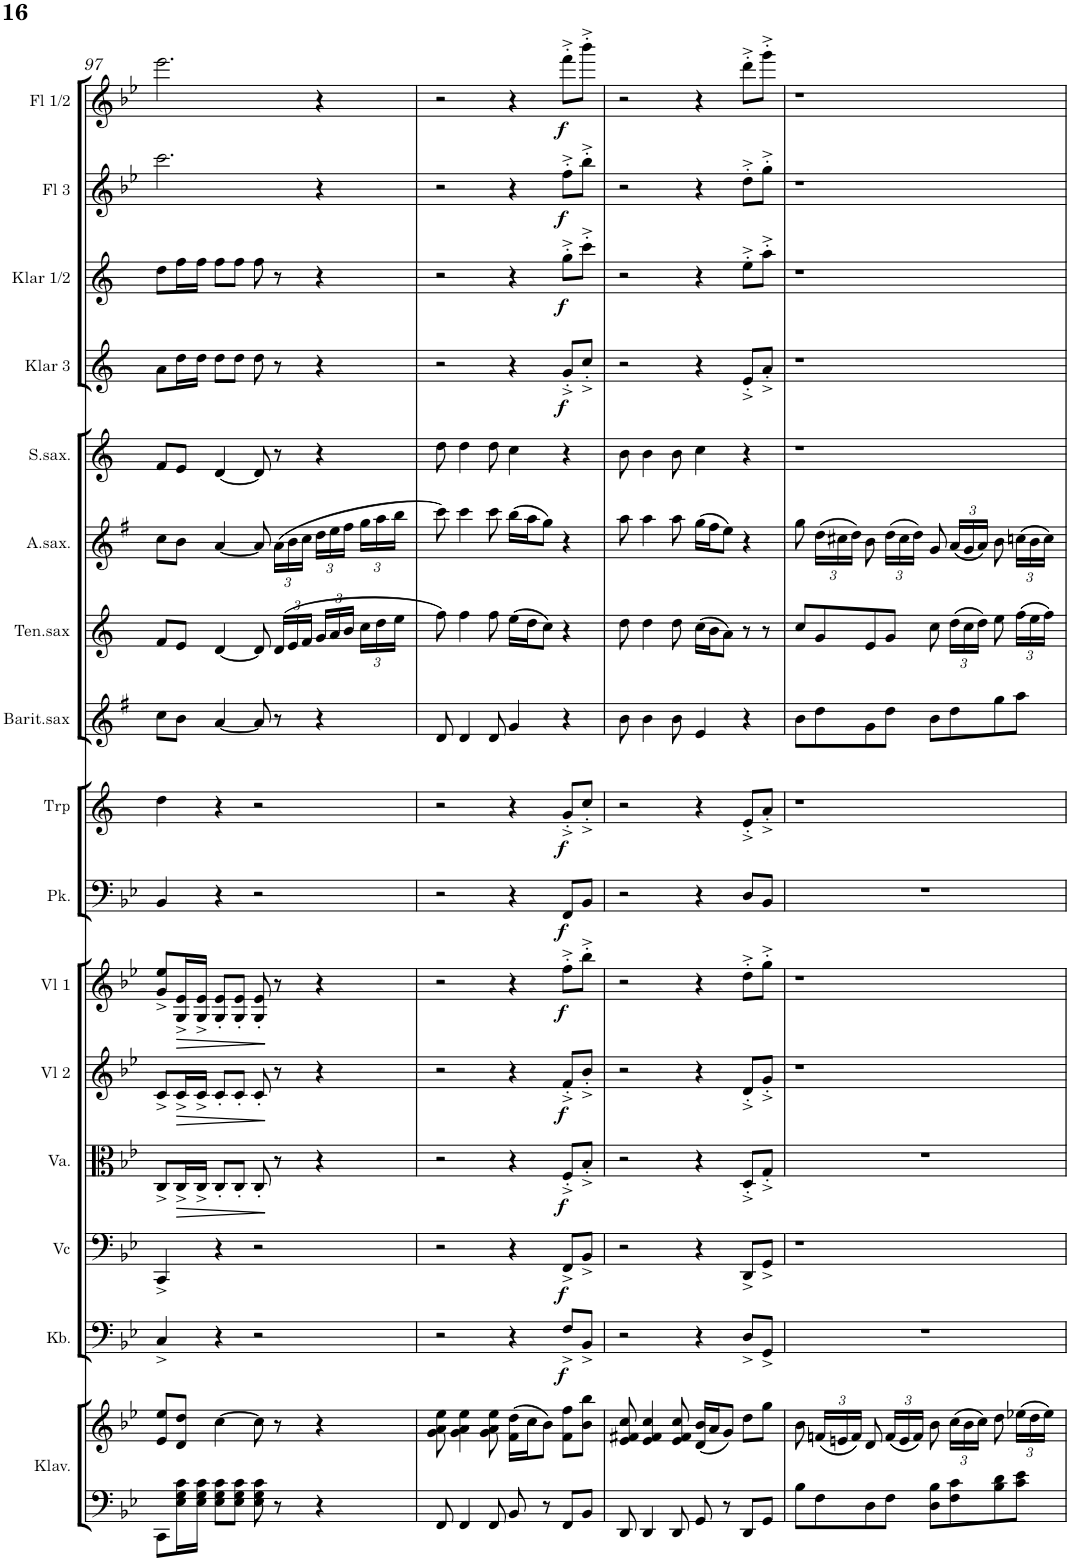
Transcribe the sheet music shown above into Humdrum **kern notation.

**kern	**kern	**kern	**dynam	**kern	**dynam	**kern	**dynam	**kern	**dynam	**kern	**dynam	**kern	**dynam	**kern	**dynam	**kern	**kern	**kern	**kern	**kern	**dynam	**kern	**dynam	**kern	**dynam	**kern	**dynam
*part16	*part16	*part15	*part15	*part14	*part14	*part13	*part13	*part12	*part12	*part11	*part11	*part10	*part10	*part9	*part9	*part8	*part7	*part6	*part5	*part4	*part4	*part3	*part3	*part2	*part2	*part1	*part1
*staff17	*staff16	*staff15	*staff15	*staff14	*staff14	*staff13	*staff13	*staff12	*staff12	*staff11	*staff11	*staff10	*staff10	*staff9	*staff9	*staff8	*staff7	*staff6	*staff5	*staff4	*staff4	*staff3	*staff3	*staff2	*staff2	*staff1	*staff1
*I"Klavier	*	*I"Kb.	*	*I"Vc	*	*I"Viola	*	*I"Vl 2	*	*I"Vl 1	*	*I"Pauken	*	*I"Trp (B)	*	*I"Barit.sax	*I"Ten.sax	*I"A.sax.	*I"S.sax.	*I"Klar 3 (B)	*	*I"Klar 1/2 (B)	*	*I"Fl 3	*	*I"Fl 1/2	*
*I'Klav.	*	*I'Kb.	*	*I'Vc	*	*I'Va.	*	*I'Vl 2	*	*I'Vl 1	*	*I'Pk.	*	*I'Trp	*	*I'Barit.sax	*I'Ten.sax	*I'A.sax.	*I'S.sax.	*I'Klar 3	*	*I'Klar 1/2	*	*I'Fl 3	*	*I'Fl 1/2	*
!!LO:PB:g=z
*clefF4	*clefG2	*clefF4	*	*clefF4	*	*clefC3	*	*clefG2	*	*clefG2	*	*clefF4	*	*clefG2	*	*clefG2	*clefG2	*clefG2	*clefG2	*clefG2	*	*clefG2	*	*clefG2	*	*clefG2	*
*	*	*Trd7c12	*	*	*	*	*	*	*	*	*	*	*	*Trd1c2	*	*Trd12c21	*Trd8c14	*Trd5c9	*Trd1c2	*Trd1c2	*	*Trd1c2	*	*	*	*	*
*k[b-e-]	*k[b-e-]	*k[b-e-]	*	*k[b-e-]	*	*k[b-e-]	*	*k[b-e-]	*	*k[b-e-]	*	*k[b-e-]	*	*k[]	*	*k[f#]	*k[]	*k[f#]	*k[]	*k[]	*	*k[]	*	*k[b-e-]	*	*k[b-e-]	*
*g:	*g:	*g:	*	*g:	*	*g:	*	*g:	*	*g:	*	*g:	*	*a:	*	*e:	*a:	*e:	*a:	*a:	*	*a:	*	*g:	*	*g:	*
*M4/4	*M4/4	*M4/4	*	*M4/4	*	*M4/4	*	*M4/4	*	*M4/4	*	*M4/4	*	*M4/4	*	*M4/4	*M4/4	*M4/4	*M4/4	*M4/4	*	*M4/4	*	*M4/4	*	*M4/4	*
*met(c)	*met(c)	*met(c)	*	*met(c)	*	*met(c)	*	*met(c)	*	*met(c)	*	*met(c)	*	*met(c)	*	*met(c)	*met(c)	*met(c)	*met(c)	*met(c)	*	*met(c)	*	*met(c)	*	*met(c)	*
=97	=97	=97	=97	=97	=97	=97	=97	=97	=97	=97	=97	=97	=97	=97	=97	=97	=97	=97	=97	=97	=97	=97	=97	=97	=97	=97	=97
8CC\L	8e-/ 8ee-/L	4C^/	.	4CC^/	.	8C^/L	.	8c^/L	.	8g/^ 8ee-/^L	.	4BB-/	.	4dd\	.	8cc\L	8f/L	8cc\L	8f/L	8a\L	.	8dd\L	.	2.ccc\	.	2.eee-\	.
!	!	!	!	!	!	!	!LO:HP:b	!	!LO:HP:b	!	!LO:HP:b	!	!	!	!	!	!	!	!	!	!	!	!	!	!	!	!
16E-\ 16G\ 16c\L	8d/ 8dd/J	.	.	.	.	16C^/L	>	16c^/L	>	16G/^ 16e-/^L	>	.	.	.	.	8b\J	8e/J	8b\J	8e/J	16dd\L	.	16ff\L	.	.	.	.	.
16E-\ 16G\ 16c\JJ	.	.	.	.	.	16C^/JJ	.	16c^/JJ	.	16G/^ 16e-/^JJ	.	.	.	.	.	.	.	.	.	16dd\JJ	.	16ff\JJ	.	.	.	.	.
8E-\ 8G\ 8c\L	[>4cc\	4r	.	4r	.	8C'/L	.	8c'/L	.	8G/' 8e-/'L	.	4r	.	4r	.	[<4a/	[<4d/	[<4a/	[<4d/	8dd\L	.	8ff\L	.	.	.	.	.
8E-\ 8G\ 8c\J	.	.	.	.	.	8C'/J	.	8c'/J	.	8G/' 8e-/'J	.	.	.	.	.	.	.	.	.	8dd\J	.	8ff\J	.	.	.	.	.
8E-\ 8G\ 8c\	8cc\]	2r	.	2r	.	8C'/	.	8c'/	.	8G/' 8e-/'	.	2r	.	2r	.	8a/]	8d/]	8a/]	8d/]	8dd\	.	8ff\	.	.	.	.	.
*	*	*	*	*	*	*	*	*	*	*	*	*	*	*	*	*	*Xbrackettup	*Xbrackettup	*	*	*	*	*	*	*	*	*
8r	8r	.	.	.	.	8r	.	8r	.	8r	.	.	.	.	.	8r	(24d/LL	(24a\LL	8r	8r	.	8r	.	.	.	.	.
.	.	.	.	.	.	.	.	.	.	.	.	.	.	.	.	.	24e/	24b\	.	.	.	.	.	.	.	.	.
.	.	.	.	.	.	.	.	.	.	.	.	.	.	.	.	.	24f/JJ	24cc\JJ	.	.	.	.	.	.	.	.	.
4r	4r	.	.	.	.	4r	]	4r	]	4r	]	.	.	.	.	4r	24g/LL	24dd\LL	4r	4r	.	4r	.	4r	.	4r	.
.	.	.	.	.	.	.	.	.	.	.	.	.	.	.	.	.	24a/	24ee\	.	.	.	.	.	.	.	.	.
.	.	.	.	.	.	.	.	.	.	.	.	.	.	.	.	.	24b/JJ	24ff#\JJ	.	.	.	.	.	.	.	.	.
.	.	.	.	.	.	.	.	.	.	.	.	.	.	.	.	.	24cc\LL	24gg\LL	.	.	.	.	.	.	.	.	.
.	.	.	.	.	.	.	.	.	.	.	.	.	.	.	.	.	24dd\	24aa\	.	.	.	.	.	.	.	.	.
.	.	.	.	.	.	.	.	.	.	.	.	.	.	.	.	.	24ee\JJ	24bb\JJ	.	.	.	.	.	.	.	.	.
=98	=98	=98	=98	=98	=98	=98	=98	=98	=98	=98	=98	=98	=98	=98	=98	=98	=98	=98	=98	=98	=98	=98	=98	=98	=98	=98	=98
8FF/	8g\ 8a\ 8ee-\	2r	.	2r	.	2r	.	2r	.	2r	.	2r	.	2r	.	8d/	8ff\)	8ccc\)	8dd\	2r	.	2r	.	2r	.	2r	.
4FF/	4g\ 4a\ 4ee-\	.	.	.	.	.	.	.	.	.	.	.	.	.	.	4d/	4ff\	4ccc\	4dd\	.	.	.	.	.	.	.	.
8FF/	8g\ 8a\ 8ee-\	.	.	.	.	.	.	.	.	.	.	.	.	.	.	8d/	8ff\	8ccc\	8dd\	.	.	.	.	.	.	.	.
8BB-/	(16f\ 16dd\LL	4r	.	4r	.	4r	.	4r	.	4r	.	4r	.	4r	.	4g/	(16ee\LL	(16bb\LL	4cc\	4r	.	4r	.	4r	.	4r	.
.	16cc\J	.	.	.	.	.	.	.	.	.	.	.	.	.	.	.	16dd\J	16aa\J	.	.	.	.	.	.	.	.	.
8r	8b-\J)	.	.	.	.	.	.	.	.	.	.	.	.	.	.	.	8cc\J)	8gg\J)	.	.	.	.	.	.	.	.	.
!	!	!	!LO:DY:b	!	!LO:DY:b	!	!LO:DY:b	!	!LO:DY:b	!	!LO:DY:b	!	!LO:DY:b	!	!LO:DY:b	!	!	!	!	!	!LO:DY:b	!	!LO:DY:b	!	!LO:DY:b	!	!LO:DY:b
8FF/L	8f\ 8ff\L	8F^/L	f	8FF^/L	f	8F'^/L	f	8f'^/L	f	8ff'^\L	f	8FF/L	f	8g'^/L	f	4r	4r	4r	4r	8g'^/L	f	8gg'^\L	f	8ff'^\L	f	8fff'^\L	f
8BB-/J	8b-\ 8bb-\J	8BB-^/J	.	8BB-^/J	.	8B-'^/J	.	8b-'^/J	.	8bb-'^\J	.	8BB-/J	.	8cc'^/J	.	.	.	.	.	8cc'^/J	.	8ccc'^\J	.	8bb-'^\J	.	8bbb-'^\J	.
=99	=99	=99	=99	=99	=99	=99	=99	=99	=99	=99	=99	=99	=99	=99	=99	=99	=99	=99	=99	=99	=99	=99	=99	=99	=99	=99	=99
8DD/	8e-/ 8f#X/ 8cc/	2r	.	2r	.	2r	.	2r	.	2r	.	2r	.	2r	.	8b\	8dd\	8aa\	8b\	2r	.	2r	.	2r	.	2r	.
4DD/	4e-/ 4f#/ 4cc/	.	.	.	.	.	.	.	.	.	.	.	.	.	.	4b\	4dd\	4aa\	4b\	.	.	.	.	.	.	.	.
8DD/	8e-/ 8f#/ 8cc/	.	.	.	.	.	.	.	.	.	.	.	.	.	.	8b\	8dd\	8aa\	8b\	.	.	.	.	.	.	.	.
8GG/	(16d/ 16b-/LL	4r	.	4r	.	4r	.	4r	.	4r	.	4r	.	4r	.	4e/	(16cc\LL	(16gg\LL	4cc\	4r	.	4r	.	4r	.	4r	.
.	16a/J	.	.	.	.	.	.	.	.	.	.	.	.	.	.	.	16b\J	16ff#\J	.	.	.	.	.	.	.	.	.
8r	8g/J)	.	.	.	.	.	.	.	.	.	.	.	.	.	.	.	8a\J)	8ee\J)	.	.	.	.	.	.	.	.	.
8DD/L	8dd\L	8D^/L	.	8DD^/L	.	8D'^/L	.	8d'^/L	.	8dd'^\L	.	8D/L	.	8e'^/L	.	4r	8r	4r	4r	8e'^/L	.	8ee'^\L	.	8dd'^\L	.	8ddd'^\L	.
8GG/J	8gg\J	8GG^/J	.	8GG^/J	.	8G'^/J	.	8g'^/J	.	8gg'^\J	.	8BB-/J	.	8a'^/J	.	.	8r	.	.	8a'^/J	.	8aa'^\J	.	8gg'^\J	.	8ggg'^\J	.
=100	=100	=100	=100	=100	=100	=100	=100	=100	=100	=100	=100	=100	=100	=100	=100	=100	=100	=100	=100	=100	=100	=100	=100	=100	=100	=100	=100
8B-\L	8b-\	1r	.	1r	.	1r	.	1r	.	1r	.	1r	.	1r	.	8b\L	8cc/L	8gg\	1r	1r	.	1r	.	1r	.	1r	.
*	*Xbrackettup	*	*	*	*	*	*	*	*	*	*	*	*	*	*	*	*	*	*	*	*	*	*	*	*	*	*
8F\	(24fn/LL	.	.	.	.	.	.	.	.	.	.	.	.	.	.	8dd\	8g/	(24dd\LL	.	.	.	.	.	.	.	.	.
.	24en/	.	.	.	.	.	.	.	.	.	.	.	.	.	.	.	.	24cc#X\	.	.	.	.	.	.	.	.	.
.	24f/JJ)	.	.	.	.	.	.	.	.	.	.	.	.	.	.	.	.	24dd\JJ)	.	.	.	.	.	.	.	.	.
8D\	8d/	.	.	.	.	.	.	.	.	.	.	.	.	.	.	8g\	8e/	8b\	.	.	.	.	.	.	.	.	.
8F\J	(24f/LL	.	.	.	.	.	.	.	.	.	.	.	.	.	.	8dd\J	8g/J	(24dd\LL	.	.	.	.	.	.	.	.	.
.	24e/	.	.	.	.	.	.	.	.	.	.	.	.	.	.	.	.	24cc#\	.	.	.	.	.	.	.	.	.
.	24f/JJ)	.	.	.	.	.	.	.	.	.	.	.	.	.	.	.	.	24dd\JJ)	.	.	.	.	.	.	.	.	.
8D\ 8B-\L	8b-\	.	.	.	.	.	.	.	.	.	.	.	.	.	.	8b\L	8cc\	8g/	.	.	.	.	.	.	.	.	.
8F\ 8c\	(24cc\LL	.	.	.	.	.	.	.	.	.	.	.	.	.	.	8dd\	(24dd\LL	(24a/LL	.	.	.	.	.	.	.	.	.
.	24b-\	.	.	.	.	.	.	.	.	.	.	.	.	.	.	.	24cc\	24g/	.	.	.	.	.	.	.	.	.
.	24cc\JJ)	.	.	.	.	.	.	.	.	.	.	.	.	.	.	.	24dd\JJ)	24a/JJ)	.	.	.	.	.	.	.	.	.
8B-\ 8d\	8dd\	.	.	.	.	.	.	.	.	.	.	.	.	.	.	8gg\	8ee\	8b\	.	.	.	.	.	.	.	.	.
8c\ 8e-\J	(24ee-X\LL	.	.	.	.	.	.	.	.	.	.	.	.	.	.	8aa\J	(24ff\LL	(24ccn\LL	.	.	.	.	.	.	.	.	.
.	24dd\	.	.	.	.	.	.	.	.	.	.	.	.	.	.	.	24ee\	24b\	.	.	.	.	.	.	.	.	.
.	24ee-\JJ)	.	.	.	.	.	.	.	.	.	.	.	.	.	.	.	24ff\JJ)	24cc\JJ)	.	.	.	.	.	.	.	.	.
=	=	=	=	=	=	=	=	=	=	=	=	=	=	=	=	=	=	=	=	=	=	=	=	=	=	=	=
*-	*-	*-	*-	*-	*-	*-	*-	*-	*-	*-	*-	*-	*-	*-	*-	*-	*-	*-	*-	*-	*-	*-	*-	*-	*-	*-	*-
